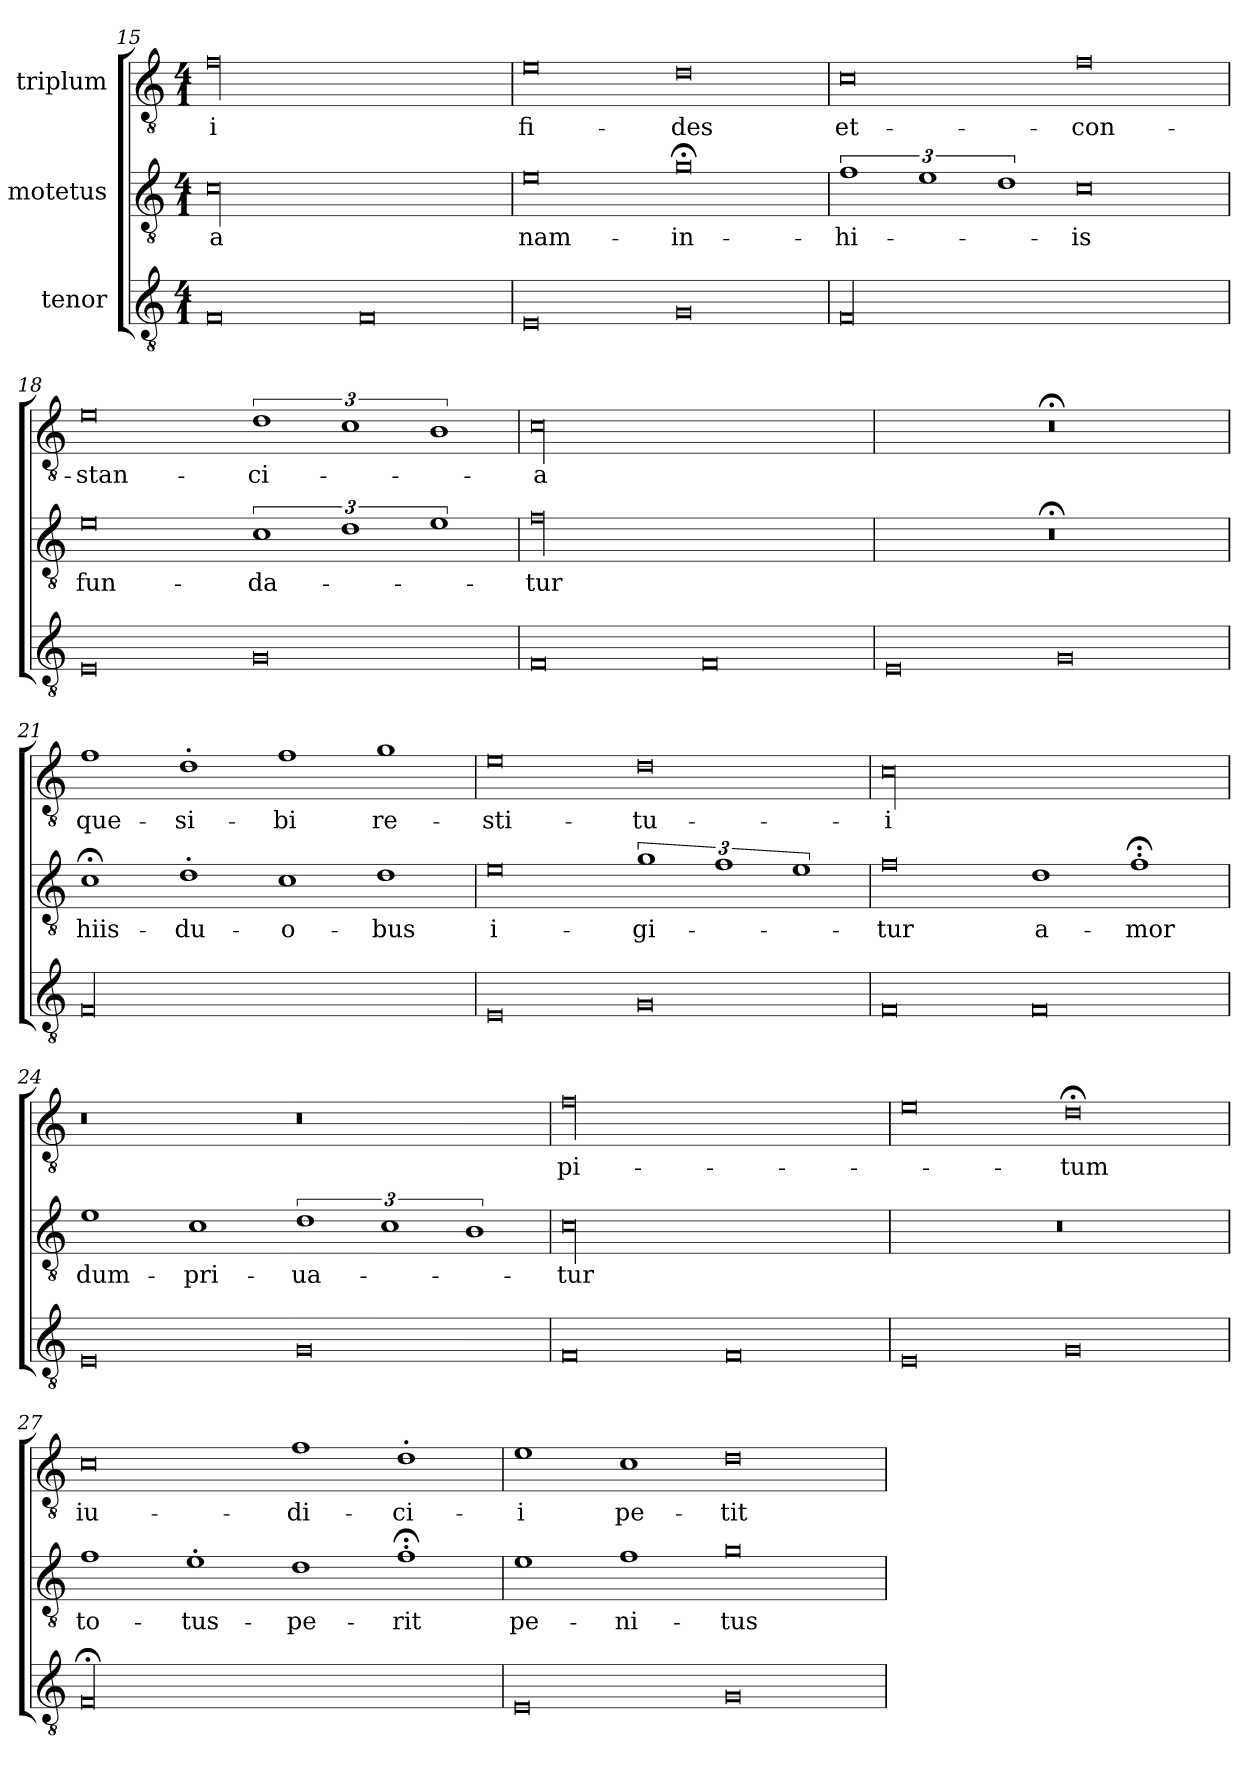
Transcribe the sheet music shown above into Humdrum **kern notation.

**kern	**kern	**text	**kern	**text
*part3	*part2	*part2	*part1	*part1
*staff3	*staff2	*staff2	*staff1	*staff1
*I"tenor	*I"motetus	*	*I"triplum	*
*clefGv2	*clefGv2	*	*clefGv2	*
*k[]	*k[]	*	*k[]	*
*C:	*C:	*	*C:	*
*M4/1	*M4/1	*	*M4/1	*
=15	=15	=15	=15	=15
0F/	00c\	-a	00f\	-i
0F/	.	.	.	.
=16	=16	=16	=16	=16
0E/	0e\	nam-	0e\	fi-
0G/	0g;<\	in-	0d\	-des
=17	=17	=17	=17	=17
00F/	3%2f\	hi-	0c\	et-
.	3%2e\	.	.	.
.	3%2d\	.	.	.
.	0c\	-is	0f\	con-
=18	=18	=18	=18	=18
0E/	0e\	fun-	0e\	-stan-
0G/	3%2c\	-da-	3%2d\	-ci-
.	3%2d\	.	3%2c\	.
.	3%2e\	.	3%2B\	.
=19	=19	=19	=19	=19
0F/	00f\	-tur	00c\	-a
0F/	.	.	.	.
=20	=20	=20	=20	=20
0E/	00r;<	.	00r;<	.
0G/	.	.	.	.
=21	=21	=21	=21	=21
00F/	1c;<\	hiis-	1f\	que-
.	1d'\	du-	1d'\	si-
.	1c\	-o-	1f\	-bi
.	1d\	-bus	1g\	re-
=22	=22	=22	=22	=22
0E/	0e\	i-	0e\	-sti-
0G/	3%2g\	-gi-	0d\	-tu-
.	3%2f\	.	.	.
.	3%2e\	.	.	.
!!LO:PB:g=z
=23	=23	=23	=23	=23
0F/	0f\	-tur	00c\	-i
0F/	1d\	a-	.	.
.	1f;<'\	-mor	.	.
=24	=24	=24	=24	=24
0E/	1e\	dum-	0r	.
.	1c\	pri-	.	.
0G/	3%2d\	-ua-	0r	.
.	3%2c\	.	.	.
.	3%2B\	.	.	.
=25	=25	=25	=25	=25
0F/	00c\	-tur	00f\	pi-
0F/	.	.	.	.
=26	=26	=26	=26	=26
0E/	00r	.	0e\	.
0G/	.	.	0d;<\	-tum
=27	=27	=27	=27	=27
00F;</	1f\	to-	0c\	iu-
.	1e'\	-tus-	.	.
.	1d\	-pe-	1f\	-di-
.	1f;<'\	-rit	1d'\	-ci-
=28	=28	=28	=28	=28
0E/	1e\	pe-	1e\	-i
.	1f\	-ni-	1c\	pe-
0G/	0g\	-tus	0d\	-tit
=	=	=	=	=
*-	*-	*-	*-	*-
